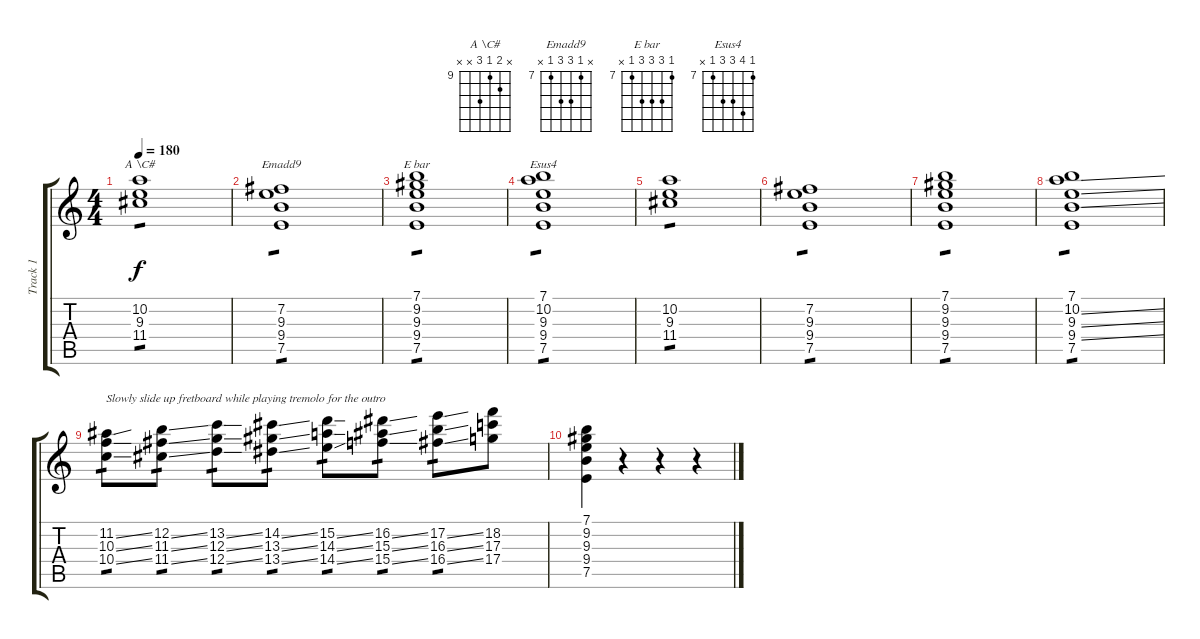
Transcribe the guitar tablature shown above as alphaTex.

\track ("Track 1" "Track 1") {instrument acousticguitarsteel}
\staff {score tabs}
\tuning (E4 B3 G3 D3 A2 E2) {hide}
\chord ("A \\C#" x 10 9 11 x x) {firstfret 9}
\chord ("Emadd9" x 7 9 9 7 x) {firstfret 7}
\chord ("E bar" 7 9 9 9 7 x) {firstfret 7}
\chord ("Esus4" 7 10 9 9 7 x) {firstfret 7}
\ts (4 4)
\tempo 180
\clef g2
\ks c
(10.2 9.3 11.4).1{ch "A \\C#" tp 1 dy f} |
(7.2 9.3 9.4 7.5).1{ch "Emadd9" tp 1} |
(7.1 9.2 9.3 9.4 7.5).1{ch "E bar" tp 1} |
(7.1 10.2 9.3 9.4 7.5).1{ch "Esus4" tp 1} |
(10.2 9.3 11.4).1{tp 1} |
(7.2 9.3 9.4 7.5).1{tp 1} |
(7.1 9.2 9.3 9.4 7.5).1{tp 1} |
(7.1 10.2{ss} 9.3{ss} 9.4{ss} 7.5).1{tp 1} |
(11.2{ss} 10.3{ss} 10.4{ss}).8{txt "Slowly slide up fretboard while playing tremolo for the outro" tp 1} (12.2{ss} 11.3{ss} 11.4{ss}).8{tp 1} (13.2{ss} 12.3{ss} 12.4{ss}).8{tp 1} (14.2{ss} 13.3{ss} 13.4{ss}).8{tp 1} (15.2{ss} 14.3{ss} 14.4{ss}).8{tp 1} (16.2{ss} 15.3{ss} 15.4{ss}).8{tp 1} (17.2{ss} 16.3{ss} 16.4{ss}).8{tp 1} (18.2 17.3 17.4).8 |
(7.1 9.2 9.3 9.4 7.5).4 r.4 r.4 r.4
